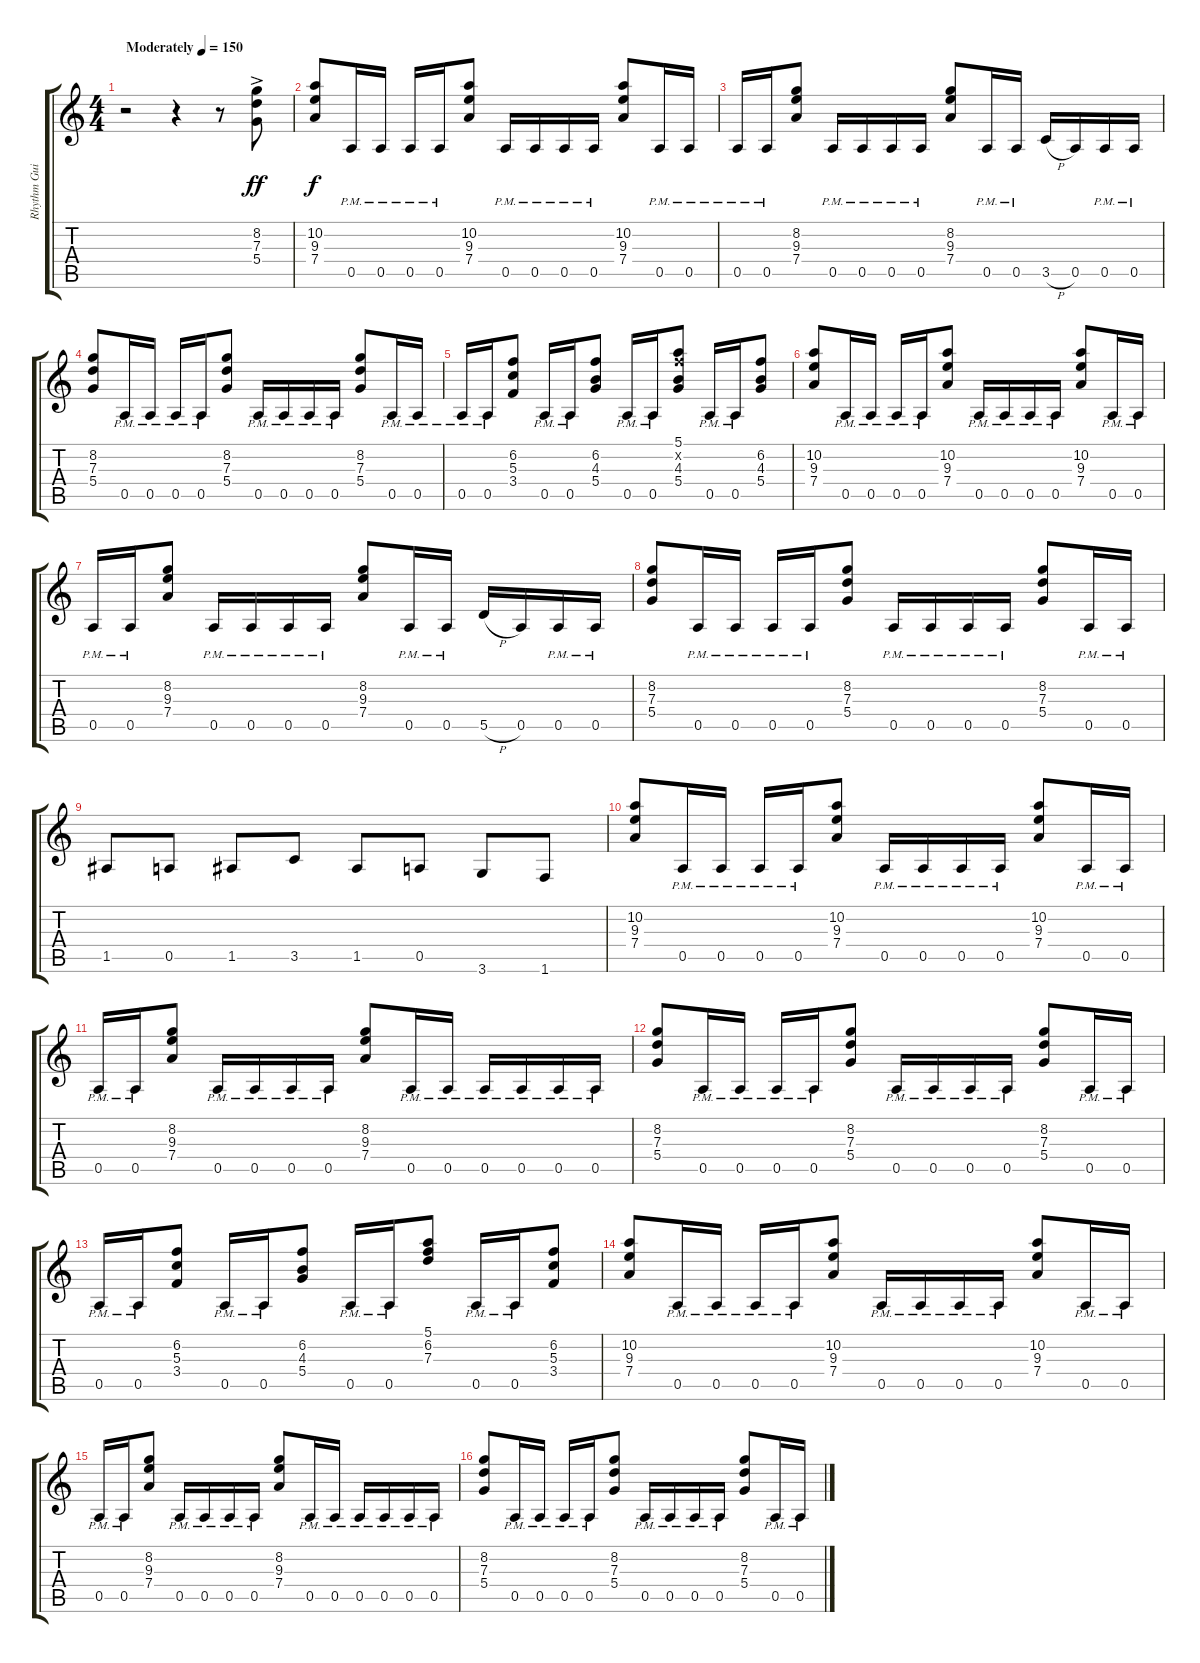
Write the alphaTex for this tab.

\track ("Rhythm Guitar" "Rhythm Gui") {instrument distortionguitar}
\staff {score tabs}
\tuning (E4 B3 G3 D3 A2 E2) {hide}
\ts (4 4)
\tempo (150 "Moderately")
\clef g2
\ks c
r.2{dy ff instrument distortionguitar} r.4 r.8 (8.2{ac} 7.3{ac} 5.4{ac}).8 |
(10.2 9.3 7.4).8{dy f} 0.5{pm}.16 0.5{pm}.16 0.5{pm}.16 0.5{pm}.16 (10.2 9.3 7.4).8 0.5{pm}.16 0.5{pm}.16 0.5{pm}.16 0.5{pm}.16 (10.2 9.3 7.4).8 0.5{pm}.16 0.5{pm}.16 |
0.5{pm}.16 0.5{pm}.16 (8.2 9.3 7.4).8 0.5{pm}.16 0.5{pm}.16 0.5{pm}.16 0.5{pm}.16 (8.2 9.3 7.4).8 0.5{pm}.16 0.5{pm}.16 3.5{h}.16 0.5.16 0.5{pm}.16 0.5{pm}.16 |
(8.2 7.3 5.4).8 0.5{pm}.16 0.5{pm}.16 0.5{pm}.16 0.5{pm}.16 (8.2 7.3 5.4).8 0.5{pm}.16 0.5{pm}.16 0.5{pm}.16 0.5{pm}.16 (8.2 7.3 5.4).8 0.5{pm}.16 0.5{pm}.16 |
0.5{pm}.16 0.5{pm}.16 (6.2 5.3 3.4).8 0.5{pm}.16 0.5{pm}.16 (6.2 4.3 5.4).8 0.5{pm}.16 0.5{pm}.16 (5.1 6.2{x} 4.3 5.4).8 0.5{pm}.16 0.5{pm}.16 (6.2 4.3 5.4).8 |
(10.2 9.3 7.4).8 0.5{pm}.16 0.5{pm}.16 0.5{pm}.16 0.5{pm}.16 (10.2 9.3 7.4).8 0.5{pm}.16 0.5{pm}.16 0.5{pm}.16 0.5{pm}.16 (10.2 9.3 7.4).8 0.5{pm}.16 0.5{pm}.16 |
0.5{pm}.16 0.5{pm}.16 (8.2 9.3 7.4).8 0.5{pm}.16 0.5{pm}.16 0.5{pm}.16 0.5{pm}.16 (8.2 9.3 7.4).8 0.5{pm}.16 0.5{pm}.16 5.5{h}.16 0.5.16 0.5{pm}.16 0.5{pm}.16 |
(8.2 7.3 5.4).8 0.5{pm}.16 0.5{pm}.16 0.5{pm}.16 0.5{pm}.16 (8.2 7.3 5.4).8 0.5{pm}.16 0.5{pm}.16 0.5{pm}.16 0.5{pm}.16 (8.2 7.3 5.4).8 0.5{pm}.16 0.5{pm}.16 |
1.5.8 0.5.8 1.5.8 3.5.8 1.5.8 0.5.8 3.6.8 1.6.8 |
(10.2 9.3 7.4).8 0.5{pm}.16 0.5{pm}.16 0.5{pm}.16 0.5{pm}.16 (10.2 9.3 7.4).8 0.5{pm}.16 0.5{pm}.16 0.5{pm}.16 0.5{pm}.16 (10.2 9.3 7.4).8 0.5{pm}.16 0.5{pm}.16 |
0.5{pm}.16 0.5{pm}.16 (8.2 9.3 7.4).8 0.5{pm}.16 0.5{pm}.16 0.5{pm}.16 0.5{pm}.16 (8.2 9.3 7.4).8 0.5{pm}.16 0.5{pm}.16 0.5{pm}.16 0.5{pm}.16 0.5{pm}.16 0.5{pm}.16 |
(8.2 7.3 5.4).8 0.5{pm}.16 0.5{pm}.16 0.5{pm}.16 0.5{pm}.16 (8.2 7.3 5.4).8 0.5{pm}.16 0.5{pm}.16 0.5{pm}.16 0.5{pm}.16 (8.2 7.3 5.4).8 0.5{pm}.16 0.5{pm}.16 |
0.5{pm}.16 0.5{pm}.16 (6.2 5.3 3.4).8 0.5{pm}.16 0.5{pm}.16 (6.2 4.3 5.4).8 0.5{pm}.16 0.5{pm}.16 (5.1 6.2 7.3).8 0.5{pm}.16 0.5{pm}.16 (6.2 5.3 3.4).8 |
(10.2 9.3 7.4).8 0.5{pm}.16 0.5{pm}.16 0.5{pm}.16 0.5{pm}.16 (10.2 9.3 7.4).8 0.5{pm}.16 0.5{pm}.16 0.5{pm}.16 0.5{pm}.16 (10.2 9.3 7.4).8 0.5{pm}.16 0.5{pm}.16 |
0.5{pm}.16 0.5{pm}.16 (8.2 9.3 7.4).8 0.5{pm}.16 0.5{pm}.16 0.5{pm}.16 0.5{pm}.16 (8.2 9.3 7.4).8 0.5{pm}.16 0.5{pm}.16 0.5{pm}.16 0.5{pm}.16 0.5{pm}.16 0.5{pm}.16 |
(8.2 7.3 5.4).8 0.5{pm}.16 0.5{pm}.16 0.5{pm}.16 0.5{pm}.16 (8.2 7.3 5.4).8 0.5{pm}.16 0.5{pm}.16 0.5{pm}.16 0.5{pm}.16 (8.2 7.3 5.4).8 0.5{pm}.16 0.5{pm}.16
